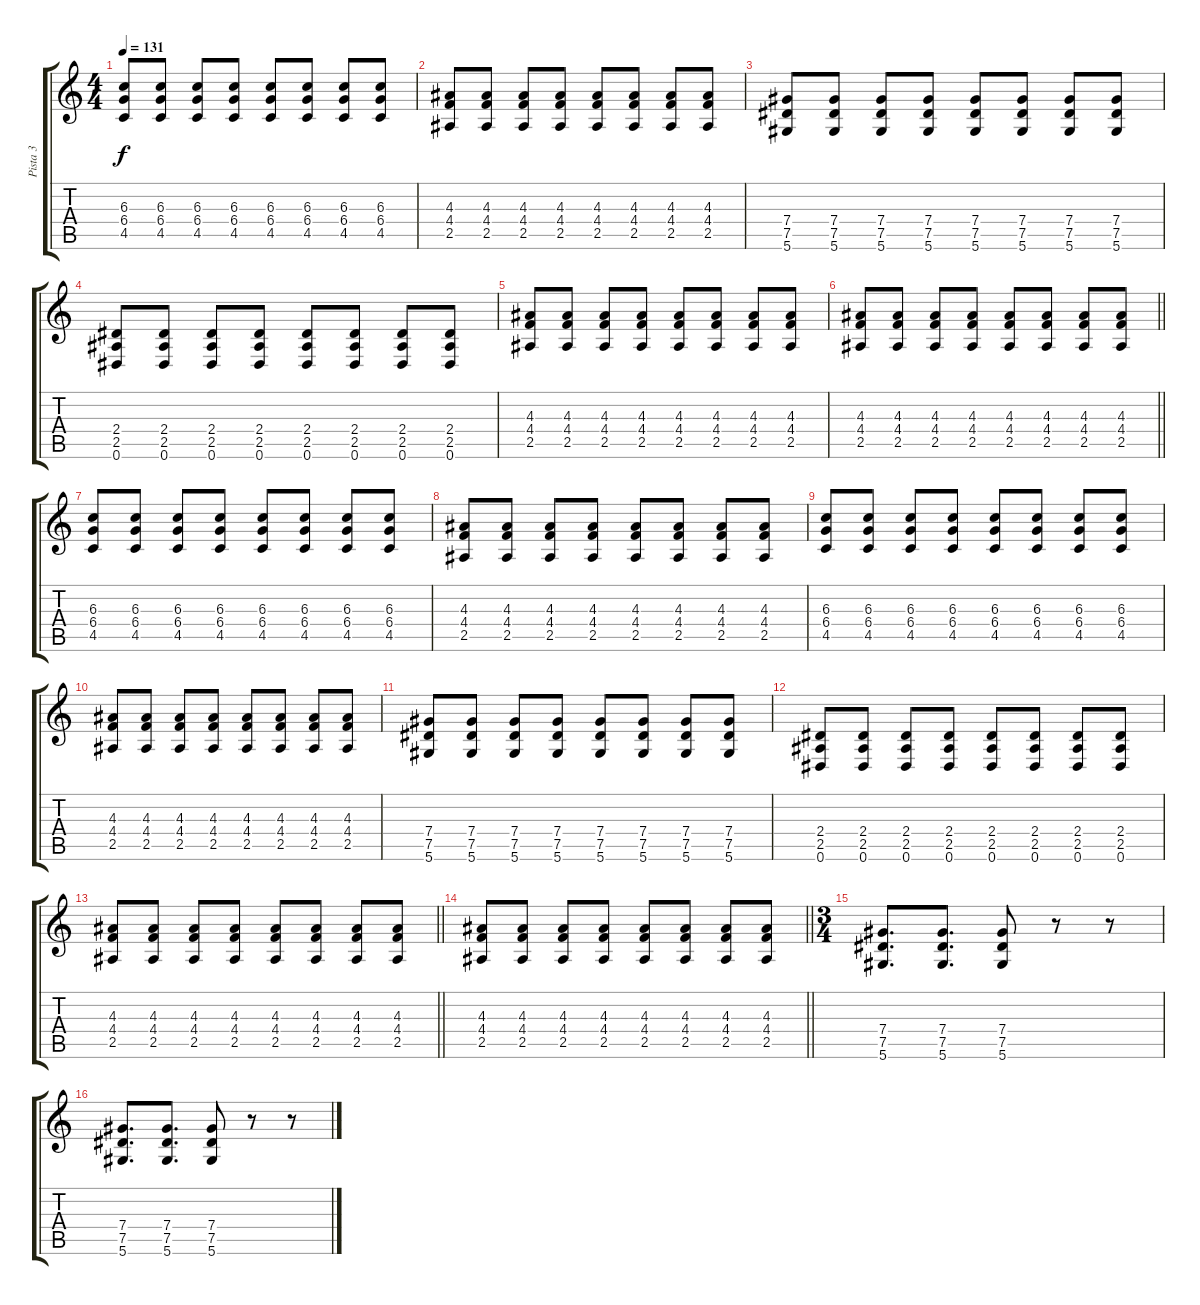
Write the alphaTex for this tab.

\track ("Pista 3" "Pista 3") {instrument distortionguitar}
\staff {score tabs}
\tuning (Eb4 Bb3 Gb3 Db3 Ab2 Eb2) {hide}
\ts (4 4)
\tempo 131
\clef g2
\ks c
(6.3 6.4 4.5).8{dy f} (6.3 6.4 4.5).8 (6.3 6.4 4.5).8 (6.3 6.4 4.5).8 (6.3 6.4 4.5).8 (6.3 6.4 4.5).8 (6.3 6.4 4.5).8 (6.3 6.4 4.5).8 |
(4.3 4.4 2.5).8 (4.3 4.4 2.5).8 (4.3 4.4 2.5).8 (4.3 4.4 2.5).8 (4.3 4.4 2.5).8 (4.3 4.4 2.5).8 (4.3 4.4 2.5).8 (4.3 4.4 2.5).8 |
(7.4 7.5 5.6).8 (7.4 7.5 5.6).8 (7.4 7.5 5.6).8 (7.4 7.5 5.6).8 (7.4 7.5 5.6).8 (7.4 7.5 5.6).8 (7.4 7.5 5.6).8 (7.4 7.5 5.6).8 |
(2.4 2.5 0.6).8 (2.4 2.5 0.6).8 (2.4 2.5 0.6).8 (2.4 2.5 0.6).8 (2.4 2.5 0.6).8 (2.4 2.5 0.6).8 (2.4 2.5 0.6).8 (2.4 2.5 0.6).8 |
(4.3 4.4 2.5).8 (4.3 4.4 2.5).8 (4.3 4.4 2.5).8 (4.3 4.4 2.5).8 (4.3 4.4 2.5).8 (4.3 4.4 2.5).8 (4.3 4.4 2.5).8 (4.3 4.4 2.5).8 |
\barLineRight lightlight
(4.3 4.4 2.5).8 (4.3 4.4 2.5).8 (4.3 4.4 2.5).8 (4.3 4.4 2.5).8 (4.3 4.4 2.5).8 (4.3 4.4 2.5).8 (4.3 4.4 2.5).8 (4.3 4.4 2.5).8 |
(6.3 6.4 4.5).8 (6.3 6.4 4.5).8 (6.3 6.4 4.5).8 (6.3 6.4 4.5).8 (6.3 6.4 4.5).8 (6.3 6.4 4.5).8 (6.3 6.4 4.5).8 (6.3 6.4 4.5).8 |
(4.3 4.4 2.5).8 (4.3 4.4 2.5).8 (4.3 4.4 2.5).8 (4.3 4.4 2.5).8 (4.3 4.4 2.5).8 (4.3 4.4 2.5).8 (4.3 4.4 2.5).8 (4.3 4.4 2.5).8 |
(6.3 6.4 4.5).8 (6.3 6.4 4.5).8 (6.3 6.4 4.5).8 (6.3 6.4 4.5).8 (6.3 6.4 4.5).8 (6.3 6.4 4.5).8 (6.3 6.4 4.5).8 (6.3 6.4 4.5).8 |
(4.3 4.4 2.5).8 (4.3 4.4 2.5).8 (4.3 4.4 2.5).8 (4.3 4.4 2.5).8 (4.3 4.4 2.5).8 (4.3 4.4 2.5).8 (4.3 4.4 2.5).8 (4.3 4.4 2.5).8 |
(7.4 7.5 5.6).8 (7.4 7.5 5.6).8 (7.4 7.5 5.6).8 (7.4 7.5 5.6).8 (7.4 7.5 5.6).8 (7.4 7.5 5.6).8 (7.4 7.5 5.6).8 (7.4 7.5 5.6).8 |
(2.4 2.5 0.6).8 (2.4 2.5 0.6).8 (2.4 2.5 0.6).8 (2.4 2.5 0.6).8 (2.4 2.5 0.6).8 (2.4 2.5 0.6).8 (2.4 2.5 0.6).8 (2.4 2.5 0.6).8 |
\barLineRight lightlight
(4.3 4.4 2.5).8 (4.3 4.4 2.5).8 (4.3 4.4 2.5).8 (4.3 4.4 2.5).8 (4.3 4.4 2.5).8 (4.3 4.4 2.5).8 (4.3 4.4 2.5).8 (4.3 4.4 2.5).8 |
\barLineRight lightlight
(4.3 4.4 2.5).8 (4.3 4.4 2.5).8 (4.3 4.4 2.5).8 (4.3 4.4 2.5).8 (4.3 4.4 2.5).8 (4.3 4.4 2.5).8 (4.3 4.4 2.5).8 (4.3 4.4 2.5).8 |
\ts (3 4)
\section ("" "")
(7.4 7.5 5.6).8{d instrument distortionguitar} (7.4 7.5 5.6).8{d} (7.4 7.5 5.6).8 r.8 r.8 |
(7.4 7.5 5.6).8{d} (7.4 7.5 5.6).8{d} (7.4 7.5 5.6).8 r.8 r.8
